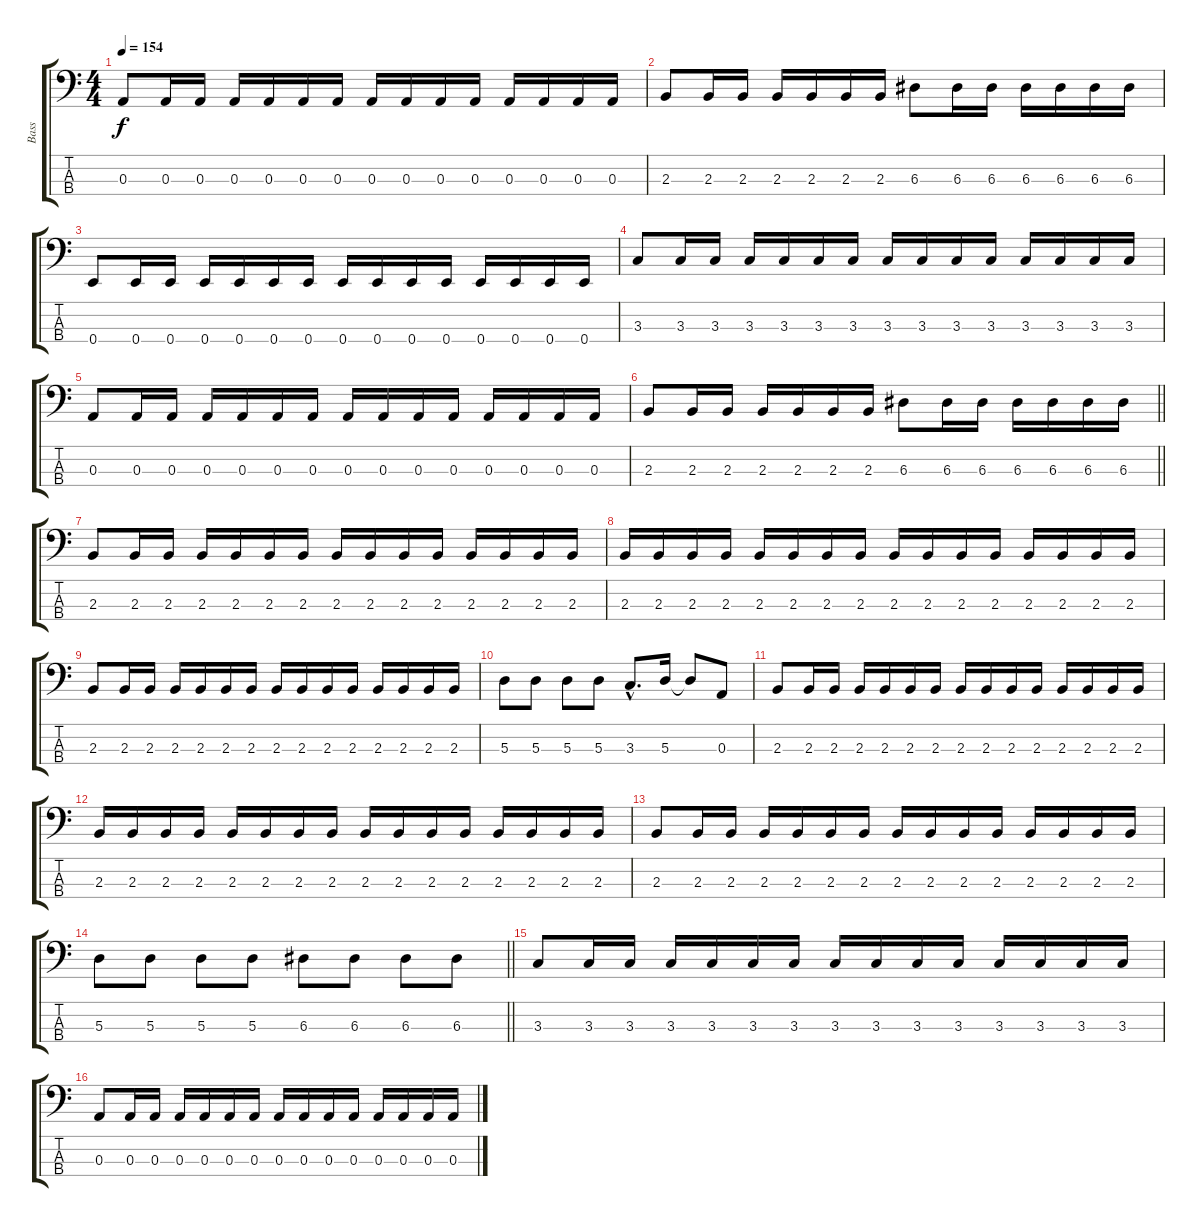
\track ("Bass" "Bass") {instrument electricbasspick}
\staff {score tabs}
\tuning (G2 D2 A1 E1) {hide}
\ts (4 4)
\tempo 154
\clef f4
\ks c
0.3.8{dy f} 0.3.16 0.3.16 0.3.16 0.3.16 0.3.16 0.3.16 0.3.16 0.3.16 0.3.16 0.3.16 0.3.16 0.3.16 0.3.16 0.3.16 |
2.3.8 2.3.16 2.3.16 2.3.16 2.3.16 2.3.16 2.3.16 6.3.8 6.3.16 6.3.16 6.3.16 6.3.16 6.3.16 6.3.16 |
0.4.8 0.4.16 0.4.16 0.4.16 0.4.16 0.4.16 0.4.16 0.4.16 0.4.16 0.4.16 0.4.16 0.4.16 0.4.16 0.4.16 0.4.16 |
3.3.8 3.3.16 3.3.16 3.3.16 3.3.16 3.3.16 3.3.16 3.3.16 3.3.16 3.3.16 3.3.16 3.3.16 3.3.16 3.3.16 3.3.16 |
0.3.8 0.3.16 0.3.16 0.3.16 0.3.16 0.3.16 0.3.16 0.3.16 0.3.16 0.3.16 0.3.16 0.3.16 0.3.16 0.3.16 0.3.16 |
\barLineRight lightlight
2.3.8 2.3.16 2.3.16 2.3.16 2.3.16 2.3.16 2.3.16 6.3.8 6.3.16 6.3.16 6.3.16 6.3.16 6.3.16 6.3.16 |
2.3.8 2.3.16 2.3.16 2.3.16 2.3.16 2.3.16 2.3.16 2.3.16 2.3.16 2.3.16 2.3.16 2.3.16 2.3.16 2.3.16 2.3.16 |
2.3.16 2.3.16 2.3.16 2.3.16 2.3.16 2.3.16 2.3.16 2.3.16 2.3.16 2.3.16 2.3.16 2.3.16 2.3.16 2.3.16 2.3.16 2.3.16 |
2.3.8 2.3.16 2.3.16 2.3.16 2.3.16 2.3.16 2.3.16 2.3.16 2.3.16 2.3.16 2.3.16 2.3.16 2.3.16 2.3.16 2.3.16 |
5.3.8 5.3.8 5.3.8 5.3.8 3.3{hac}.8{d} 5.3.16 5.3{t}.8 0.3.8 |
2.3.8 2.3.16 2.3.16 2.3.16 2.3.16 2.3.16 2.3.16 2.3.16 2.3.16 2.3.16 2.3.16 2.3.16 2.3.16 2.3.16 2.3.16 |
2.3.16 2.3.16 2.3.16 2.3.16 2.3.16 2.3.16 2.3.16 2.3.16 2.3.16 2.3.16 2.3.16 2.3.16 2.3.16 2.3.16 2.3.16 2.3.16 |
2.3.8 2.3.16 2.3.16 2.3.16 2.3.16 2.3.16 2.3.16 2.3.16 2.3.16 2.3.16 2.3.16 2.3.16 2.3.16 2.3.16 2.3.16 |
\barLineRight lightlight
5.3.8 5.3.8 5.3.8 5.3.8 6.3.8 6.3.8 6.3.8 6.3.8 |
3.3.8 3.3.16 3.3.16 3.3.16 3.3.16 3.3.16 3.3.16 3.3.16 3.3.16 3.3.16 3.3.16 3.3.16 3.3.16 3.3.16 3.3.16 |
0.3.8 0.3.16 0.3.16 0.3.16 0.3.16 0.3.16 0.3.16 0.3.16 0.3.16 0.3.16 0.3.16 0.3.16 0.3.16 0.3.16 0.3.16
